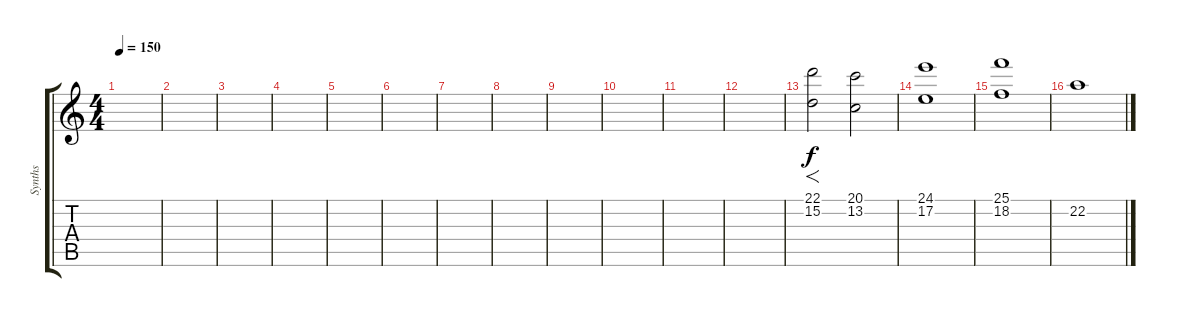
\track ("Synths" "Synths") {instrument stringensemble2}
\staff {score tabs}
\tuning (E4 B3 G3 D3 A2 D2) {hide}
\ts (4 4)
\tempo 150
\clef g2
\ks c
|
|
|
|
|
|
|
|
|
|
|
|
(22.1 15.2).2{f dy f volume 11 instrument stringensemble1} (20.1 13.2).2 |
(24.1 17.2).1 |
(25.1 18.2).1 |
22.2.1
